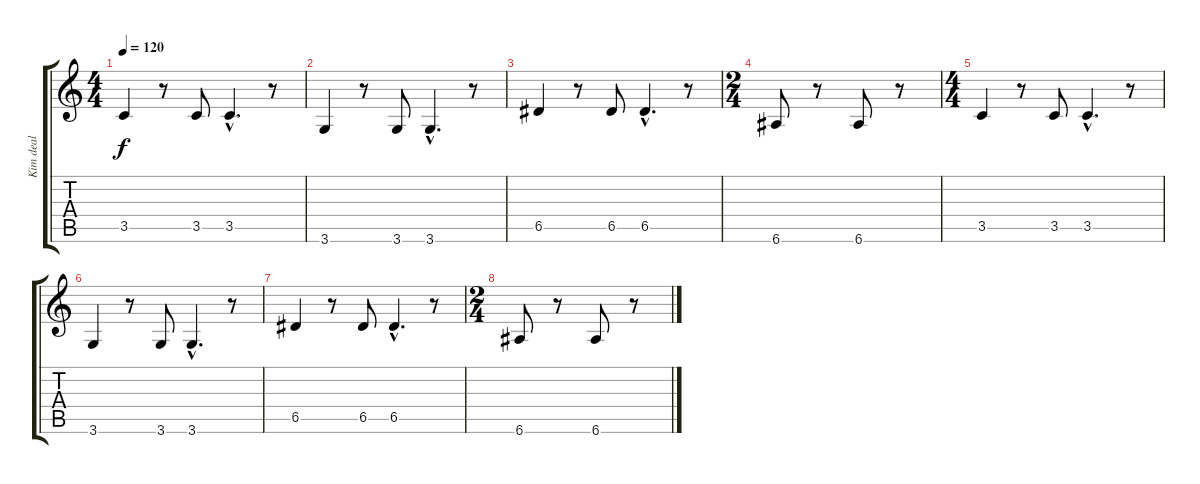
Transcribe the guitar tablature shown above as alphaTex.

\track ("Kim deal" "Kim deal") {instrument electricbasspick}
\staff {score tabs}
\tuning (E4 B3 G3 D3 A2 E2) {hide}
\ts (4 4)
\tempo 120
\clef g2
\ks c
3.5.4{dy f} r.8 3.5.8 3.5{hac}.4{d} r.8 |
3.6.4 r.8 3.6.8 3.6{hac}.4{d} r.8 |
6.5.4 r.8 6.5.8 6.5{hac}.4{d} r.8 |
\ts (2 4)
6.6.8 r.8 6.6.8 r.8 |
\ts (4 4)
3.5.4 r.8 3.5.8 3.5{hac}.4{d} r.8 |
3.6.4 r.8 3.6.8 3.6{hac}.4{d} r.8 |
6.5.4 r.8 6.5.8 6.5{hac}.4{d} r.8 |
\ts (2 4)
6.6.8 r.8 6.6.8 r.8
